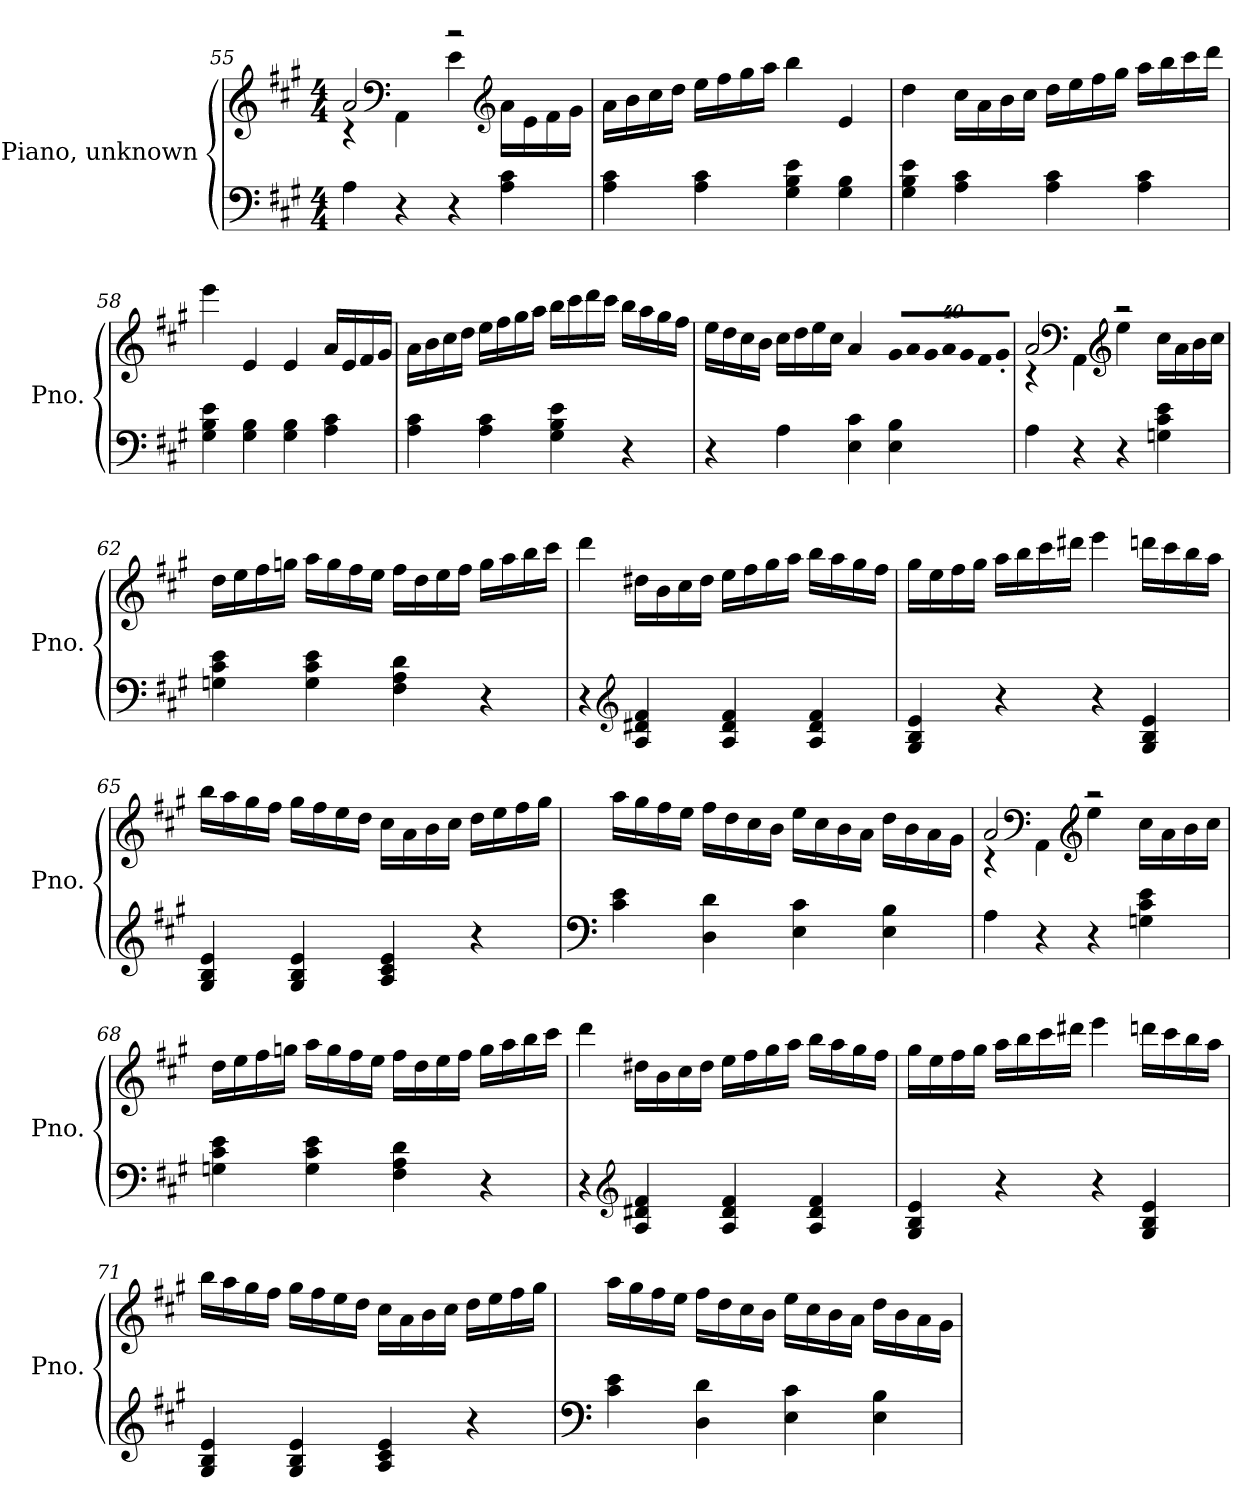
**kern	**kern
*part1	*part1
*staff2	*staff1
*I"Piano, unknown	*
*I'Pno.	*
*clefF4	*clefG2
*k[f#c#g#]	*k[f#c#g#]
*M4/4	*M4/4
=55	=55
*	*^
4A\	2a/	4r
*	*clefF4	*
4r	.	4AA\
4r	2r	4e\
*	*clefG2	*
4A\ 4c#\	.	16a\LL
.	.	16e\
.	.	16f#\
.	.	16g#\JJ
*	*v	*v
!!LO:LB:g=z
=56	=56
4A\ 4c#\	16a\LL
.	16b\
.	16cc#\
.	16dd\JJ
4A\ 4c#\	16ee\LL
.	16ff#\
.	16gg#\
.	16aa\JJ
4G#\ 4B\ 4e\	4bb\
4G#\ 4B\	4e/
=57	=57
4G#\ 4B\ 4e\	4dd\
4A\ 4c#\	16cc#\LL
.	16a\
.	16b\
.	16cc#\JJ
4A\ 4c#\	16dd\LL
.	16ee\
.	16ff#\
.	16gg#\JJ
4A\ 4c#\	16aa\LL
.	16bb\
.	16ccc#\
.	16ddd\JJ
=58	=58
4G#\ 4B\ 4e\	4eee\
4G#\ 4B\	4e/
4G#\ 4B\	4e/
4A\ 4c#\	16a/LL
.	16e/
.	16f#/
.	16g#/JJ
!!LO:LB:g=z
=59	=59
4A\ 4c#\	16a\LL
.	16b\
.	16cc#\
.	16dd\JJ
4A\ 4c#\	16ee\LL
.	16ff#\
.	16gg#\
.	16aa\JJ
4G#\ 4B\ 4e\	16bb\LL
.	16ccc#\
.	16ddd\
.	16ccc#\JJ
4r	16bb\LL
.	16aa\
.	16gg#\
.	16ff#\JJ
=60	=60
4r	16ee\LL
.	16dd\
.	16cc#\
.	16b\JJ
4A\	16cc#\LL
.	16dd\
.	16ee\
.	16cc#\JJ
4E\ 4c#\	4a/
*	*Xbrackettup
!	!LO:N:vis=32
4E\ 4B\	640%23g#/LLL
!	!LO:N:vis=32
.	640%23a/
!	!LO:N:vis=32
.	640%23g#/
!	!LO:N:vis=32
.	640%23a/
!	!LO:N:vis=32
.	640%23g#/
!	!LO:N:vis=32
.	640%23f#/
!	!LO:N:vis=32
.	640%23g#'/JJJ
640ryy	.
!!LO:LB:g=z
=61	=61
*	*^
4A\	2a/	4r
*	*clefF4	*
4r	.	4AA\
*	*clefG2	*
4r	2r	4ee\
4Gn\ 4c#\ 4e\	.	16cc#\LL
.	.	16a\
.	.	16b\
.	.	16cc#\JJ
*	*v	*v
=62	=62
4Gn\ 4c#\ 4e\	16dd\LL
.	16ee\
.	16ff#\
.	16ggn\JJ
4G\ 4c#\ 4e\	16aa\LL
.	16gg\
.	16ff#\
.	16ee\JJ
4F#\ 4A\ 4d\	16ff#\LL
.	16dd\
.	16ee\
.	16ff#\JJ
4r	16gg\LL
.	16aa\
.	16bb\
.	16ccc#\JJ
=63	=63
4r	4ddd\
*clefG2	*
4A/ 4d#X/ 4f#/	16dd#X\LL
.	16b\
.	16cc#\
.	16dd#\JJ
4A/ 4d#/ 4f#/	16ee\LL
.	16ff#\
.	16gg#\
.	16aa\JJ
4A/ 4d#/ 4f#/	16bb\LL
.	16aa\
.	16gg#\
.	16ff#\JJ
!!LO:LB:g=z
=64	=64
4G#/ 4B/ 4e/	16gg#\LL
.	16ee\
.	16ff#\
.	16gg#\JJ
4r	16aa\LL
.	16bb\
.	16ccc#\
.	16ddd#X\JJ
4r	4eee\
4G#/ 4B/ 4e/	16dddn\LL
.	16ccc#\
.	16bb\
.	16aa\JJ
=65	=65
4G#/ 4B/ 4e/	16bb\LL
.	16aa\
.	16gg#\
.	16ff#\JJ
4G#/ 4B/ 4e/	16gg#\LL
.	16ff#\
.	16ee\
.	16dd\JJ
4A/ 4c#/ 4e/	16cc#\LL
.	16a\
.	16b\
.	16cc#\JJ
4r	16dd\LL
.	16ee\
.	16ff#\
.	16gg#\JJ
!!LO:LB:g=z
=66	=66
*clefF4	*
4c#\ 4e\	16aa\LL
.	16gg#\
.	16ff#\
.	16ee\JJ
4D\ 4d\	16ff#\LL
.	16dd\
.	16cc#\
.	16b\JJ
4E\ 4c#\	16ee\LL
.	16cc#\
.	16b\
.	16a\JJ
4E\ 4B\	16dd\LL
.	16b\
.	16a\
.	16g#\JJ
=67	=67
*	*^
4A\	2a/	4r
*	*clefF4	*
4r	.	4AA\
*	*clefG2	*
4r	2r	4ee\
4Gn\ 4c#\ 4e\	.	16cc#\LL
.	.	16a\
.	.	16b\
.	.	16cc#\JJ
*	*v	*v
=68	=68
4Gn\ 4c#\ 4e\	16dd\LL
.	16ee\
.	16ff#\
.	16ggn\JJ
4G\ 4c#\ 4e\	16aa\LL
.	16gg\
.	16ff#\
.	16ee\JJ
4F#\ 4A\ 4d\	16ff#\LL
.	16dd\
.	16ee\
.	16ff#\JJ
4r	16gg\LL
.	16aa\
.	16bb\
.	16ccc#\JJ
!!LO:PB:g=z
=69	=69
4r	4ddd\
*clefG2	*
4A/ 4d#X/ 4f#/	16dd#X\LL
.	16b\
.	16cc#\
.	16dd#\JJ
4A/ 4d#/ 4f#/	16ee\LL
.	16ff#\
.	16gg#\
.	16aa\JJ
4A/ 4d#/ 4f#/	16bb\LL
.	16aa\
.	16gg#\
.	16ff#\JJ
=70	=70
4G#/ 4B/ 4e/	16gg#\LL
.	16ee\
.	16ff#\
.	16gg#\JJ
4r	16aa\LL
.	16bb\
.	16ccc#\
.	16ddd#X\JJ
4r	4eee\
4G#/ 4B/ 4e/	16dddn\LL
.	16ccc#\
.	16bb\
.	16aa\JJ
!!LO:LB:g=z
=71	=71
4G#/ 4B/ 4e/	16bb\LL
.	16aa\
.	16gg#\
.	16ff#\JJ
4G#/ 4B/ 4e/	16gg#\LL
.	16ff#\
.	16ee\
.	16dd\JJ
4A/ 4c#/ 4e/	16cc#\LL
.	16a\
.	16b\
.	16cc#\JJ
4r	16dd\LL
.	16ee\
.	16ff#\
.	16gg#\JJ
=72	=72
*clefF4	*
4c#\ 4e\	16aa\LL
.	16gg#\
.	16ff#\
.	16ee\JJ
4D\ 4d\	16ff#\LL
.	16dd\
.	16cc#\
.	16b\JJ
4E\ 4c#\	16ee\LL
.	16cc#\
.	16b\
.	16a\JJ
4E\ 4B\	16dd\LL
.	16b\
.	16a\
.	16g#\JJ
=	=
*-	*-
